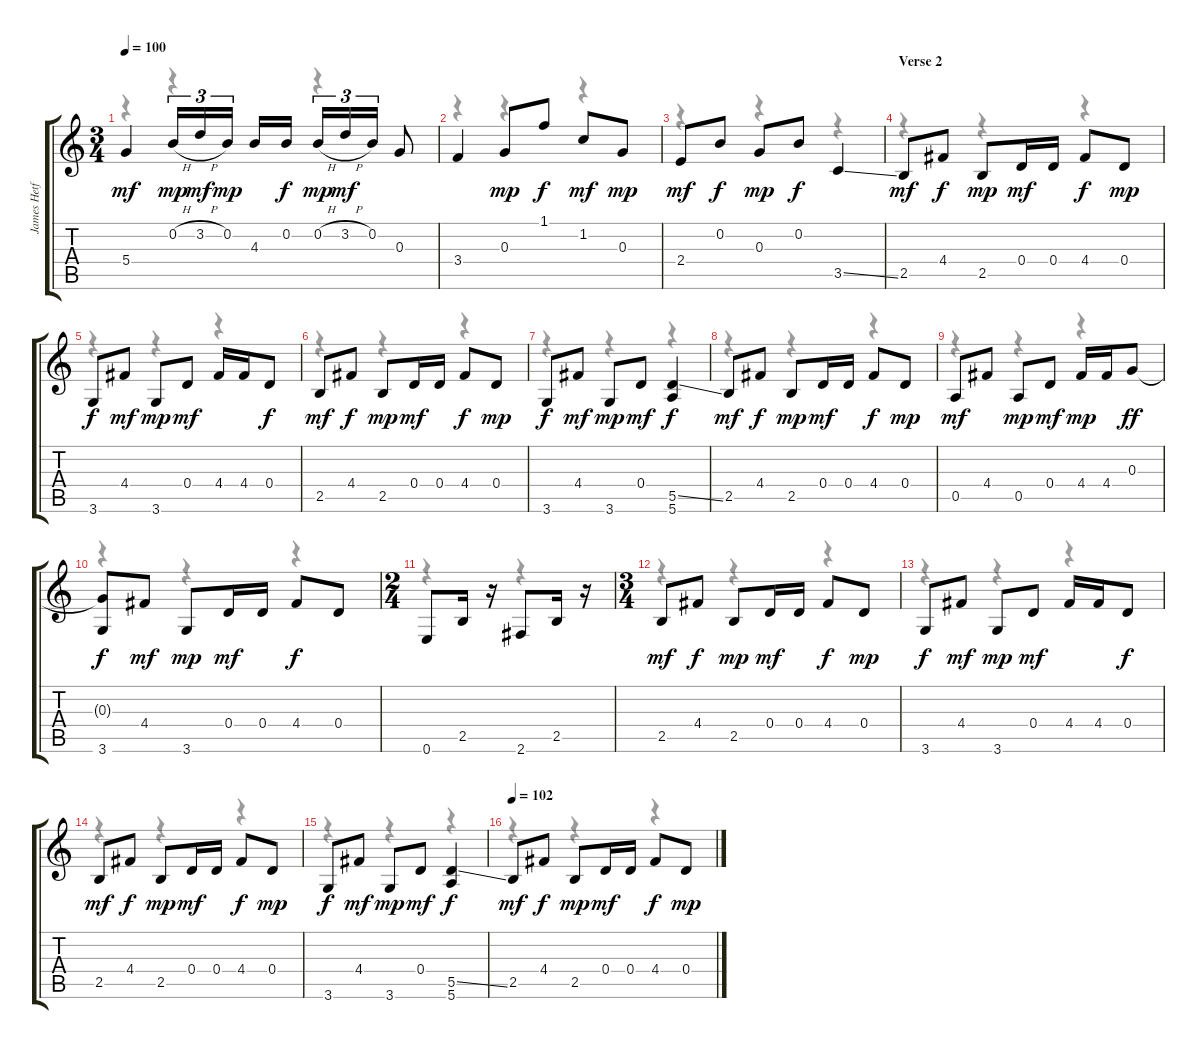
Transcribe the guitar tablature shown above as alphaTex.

\track ("James Hetfield (Rhythm Clean)" "James Hetf") {instrument electricguitarclean}
\staff {score tabs}
\tuning (E4 B3 G3 D3 A2 E2) {hide}
\voice
\ts (3 4)
\tempo 100
\clef g2
\ks c
5.4.4{dy mf} 0.2{h}.16{tu (3 2) dy mp} 3.2{h}.16{tu (3 2) dy mf} 0.2.16{tu (3 2) dy mp} 4.3.16 0.2.16{dy f} 0.2{h}.16{tu (3 2) dy mp} 3.2{h}.16{tu (3 2) dy mf} 0.2.16{tu (3 2)} 0.3.8 |
3.4.4 0.3.8{dy mp} 1.1.8{dy f} 1.2.8{dy mf} 0.3.8{dy mp} |
2.4.8{dy mf} 0.2.8{dy f} 0.3.8{dy mp} 0.2.8{dy f} 3.5{ss}.4 |
\section ("" "Verse 2")
2.5.8{dy mf} 4.4.8{dy f} 2.5.8{dy mp} 0.4.16{dy mf} 0.4.16 4.4.8{dy f} 0.4.8{dy mp} |
3.6.8{dy f} 4.4.8{dy mf} 3.6.8{dy mp} 0.4.8{dy mf} 4.4.16 4.4.16 0.4.8{dy f} |
2.5.8{dy mf} 4.4.8{dy f} 2.5.8{dy mp} 0.4.16{dy mf} 0.4.16 4.4.8{dy f} 0.4.8{dy mp} |
3.6.8{dy f} 4.4.8{dy mf} 3.6.8{dy mp} 0.4.8{dy mf} (5.5{ss} 5.6).4{dy f} |
2.5.8{dy mf} 4.4.8{dy f} 2.5.8{dy mp} 0.4.16{dy mf} 0.4.16 4.4.8{dy f} 0.4.8{dy mp} |
0.5.8{dy mf} 4.4.8 0.5.8{dy mp} 0.4.8{dy mf} 4.4.16{dy mp} 4.4.16 0.3.8{dy ff} |
(0.3{t} 3.6).8{dy f} 4.4.8{dy mf} 3.6.8{dy mp} 0.4.16{dy mf} 0.4.16 4.4.8{dy f} 0.4.8 |
\ts (2 4)
0.6.8 2.5.16 r.16 2.6.8 2.5.16 r.16 |
\ts (3 4)
2.5.8{dy mf} 4.4.8{dy f} 2.5.8{dy mp} 0.4.16{dy mf} 0.4.16 4.4.8{dy f} 0.4.8{dy mp} |
3.6.8{dy f} 4.4.8{dy mf} 3.6.8{dy mp} 0.4.8{dy mf} 4.4.16 4.4.16 0.4.8{dy f} |
2.5.8{dy mf} 4.4.8{dy f} 2.5.8{dy mp} 0.4.16{dy mf} 0.4.16 4.4.8{dy f} 0.4.8{dy mp} |
3.6.8{dy f} 4.4.8{dy mf} 3.6.8{dy mp} 0.4.8{dy mf} (5.5{ss} 5.6).4{dy f} |
\tempo 102
2.5.8{dy mf} 4.4.8{dy f} 2.5.8{dy mp} 0.4.16{dy mf} 0.4.16 4.4.8{dy f} 0.4.8{dy mp}
\voice
\clef g2
\ottava regular
\simile none
\ks c
r.4{dy f} r.4 r.4 |
r.4 r.4 r.4 |
r.4 r.4 r.4 |
r.4 r.4 r.4 |
r.4 r.4 r.4 |
r.4 r.4 r.4 |
r.4 r.4 r.4 |
r.4 r.4 r.4 |
r.4 r.4 r.4 |
r.4 r.4 r.4 |
r.4 r.4 |
r.4 r.4 r.4 |
r.4 r.4 r.4 |
r.4 r.4 r.4 |
r.4 r.4 r.4 |
r.4 r.4 r.4
